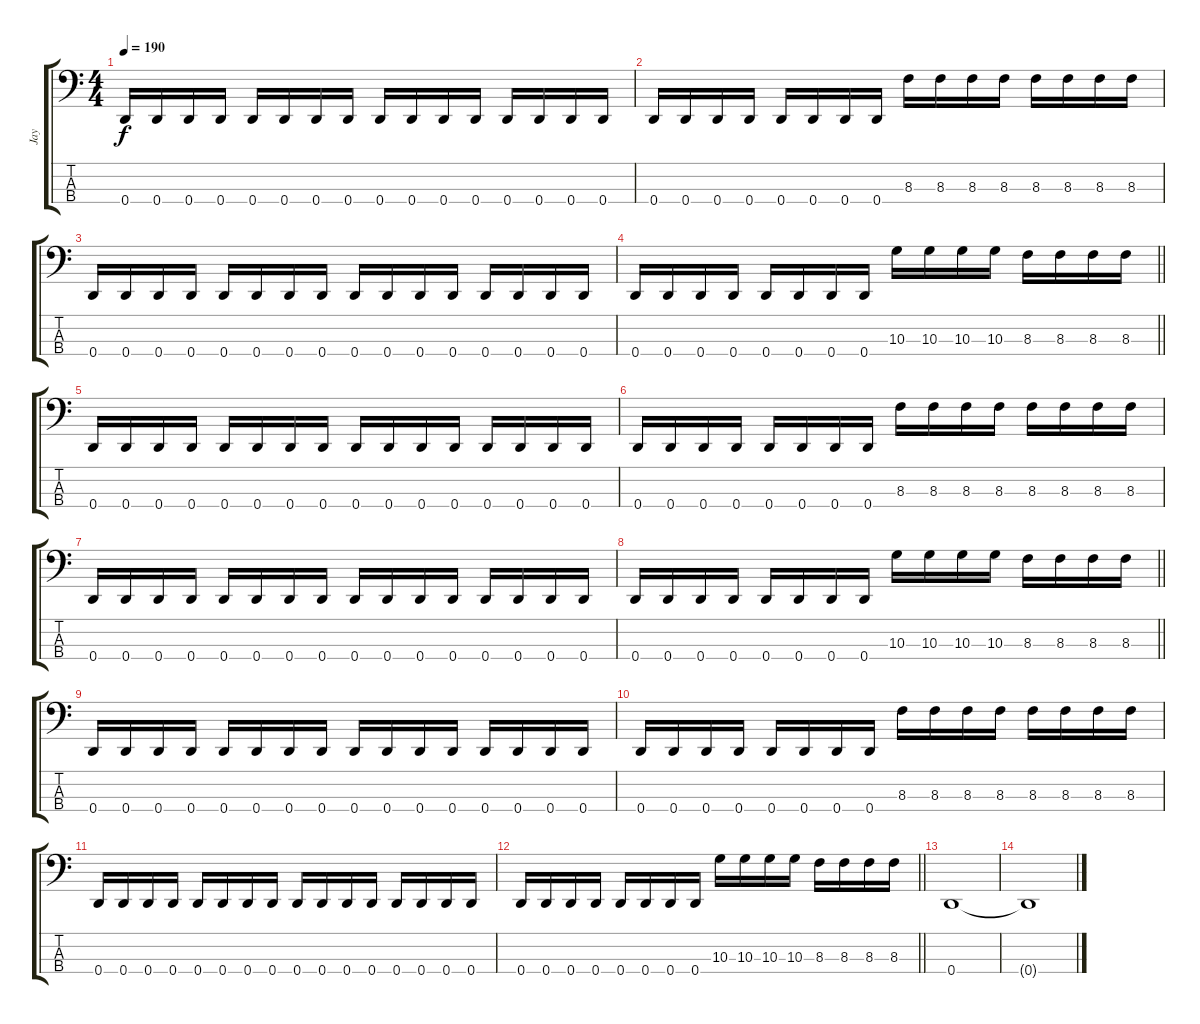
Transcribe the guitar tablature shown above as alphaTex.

\track ("Jay" "Jay") {instrument electricbasspick}
\staff {score tabs}
\tuning (G2 D2 A1 D1) {hide}
\ts (4 4)
\tempo 190
\clef f4
\ks c
0.4.16{dy f} 0.4.16 0.4.16 0.4.16 0.4.16 0.4.16 0.4.16 0.4.16 0.4.16 0.4.16 0.4.16 0.4.16 0.4.16 0.4.16 0.4.16 0.4.16 |
0.4.16 0.4.16 0.4.16 0.4.16 0.4.16 0.4.16 0.4.16 0.4.16 8.3.16 8.3.16 8.3.16 8.3.16 8.3.16 8.3.16 8.3.16 8.3.16 |
0.4.16 0.4.16 0.4.16 0.4.16 0.4.16 0.4.16 0.4.16 0.4.16 0.4.16 0.4.16 0.4.16 0.4.16 0.4.16 0.4.16 0.4.16 0.4.16 |
\barLineRight lightlight
0.4.16 0.4.16 0.4.16 0.4.16 0.4.16 0.4.16 0.4.16 0.4.16 10.3.16 10.3.16 10.3.16 10.3.16 8.3.16 8.3.16 8.3.16 8.3.16 |
0.4.16 0.4.16 0.4.16 0.4.16 0.4.16 0.4.16 0.4.16 0.4.16 0.4.16 0.4.16 0.4.16 0.4.16 0.4.16 0.4.16 0.4.16 0.4.16 |
0.4.16 0.4.16 0.4.16 0.4.16 0.4.16 0.4.16 0.4.16 0.4.16 8.3.16 8.3.16 8.3.16 8.3.16 8.3.16 8.3.16 8.3.16 8.3.16 |
0.4.16 0.4.16 0.4.16 0.4.16 0.4.16 0.4.16 0.4.16 0.4.16 0.4.16 0.4.16 0.4.16 0.4.16 0.4.16 0.4.16 0.4.16 0.4.16 |
\barLineRight lightlight
0.4.16 0.4.16 0.4.16 0.4.16 0.4.16 0.4.16 0.4.16 0.4.16 10.3.16 10.3.16 10.3.16 10.3.16 8.3.16 8.3.16 8.3.16 8.3.16 |
0.4.16 0.4.16 0.4.16 0.4.16 0.4.16 0.4.16 0.4.16 0.4.16 0.4.16 0.4.16 0.4.16 0.4.16 0.4.16 0.4.16 0.4.16 0.4.16 |
0.4.16 0.4.16 0.4.16 0.4.16 0.4.16 0.4.16 0.4.16 0.4.16 8.3.16 8.3.16 8.3.16 8.3.16 8.3.16 8.3.16 8.3.16 8.3.16 |
0.4.16 0.4.16 0.4.16 0.4.16 0.4.16 0.4.16 0.4.16 0.4.16 0.4.16 0.4.16 0.4.16 0.4.16 0.4.16 0.4.16 0.4.16 0.4.16 |
\barLineRight lightlight
0.4.16 0.4.16 0.4.16 0.4.16 0.4.16 0.4.16 0.4.16 0.4.16 10.3.16 10.3.16 10.3.16 10.3.16 8.3.16 8.3.16 8.3.16 8.3.16 |
0.4.1 |
0.4{t}.1
